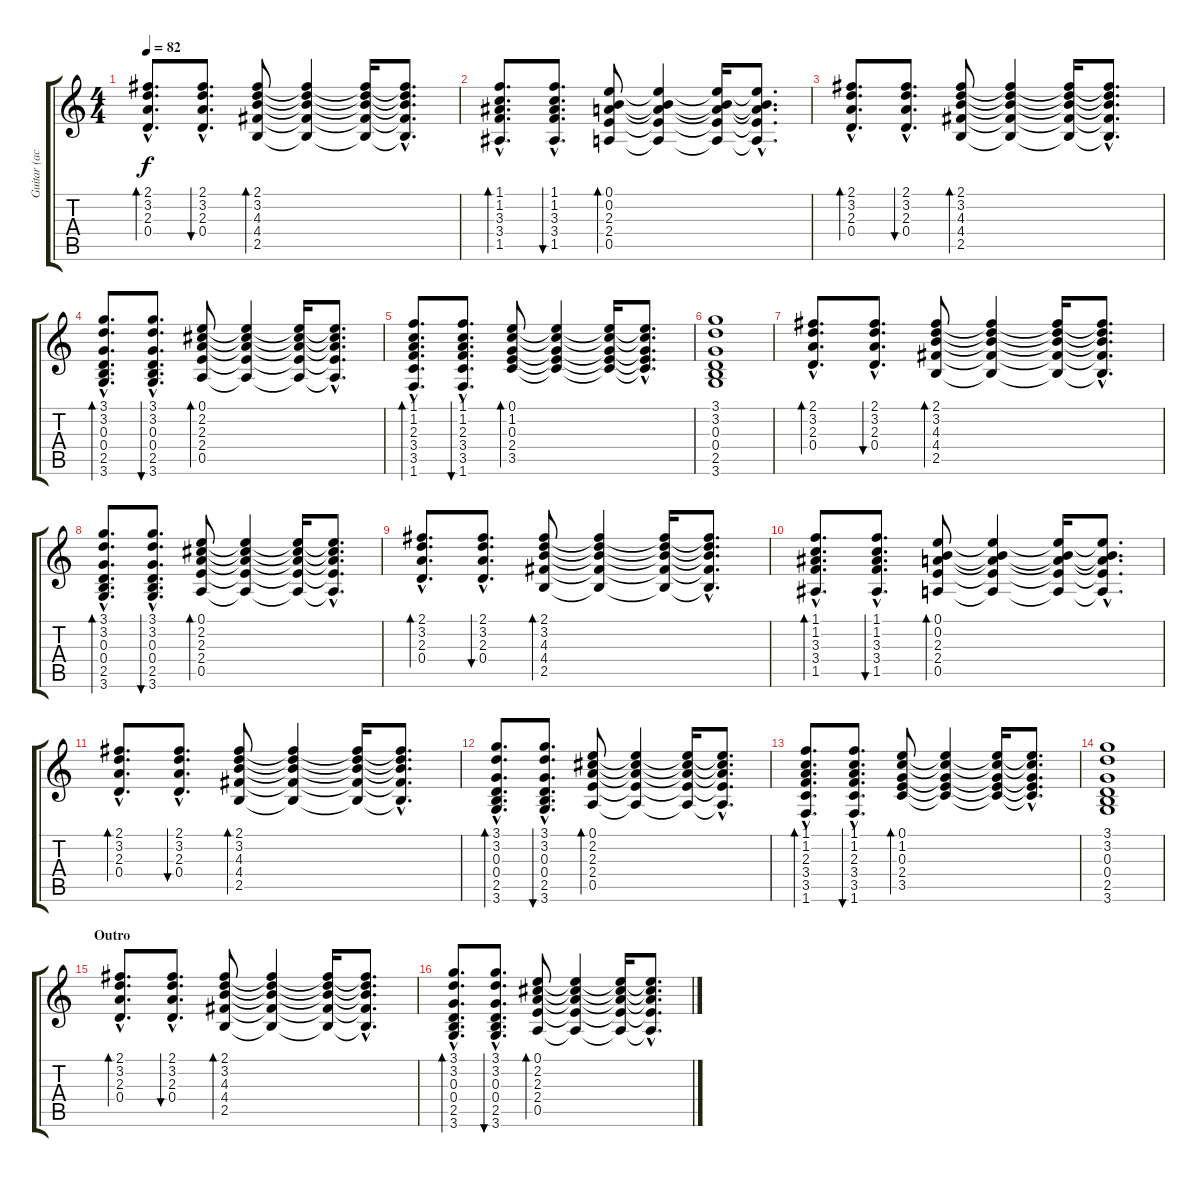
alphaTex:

\track ("Guitar (acoustic)" "Guitar (ac") {instrument acousticguitarnylon}
\staff {score tabs}
\tuning (E4 B3 G3 D3 A2 E2) {hide}
\ts (4 4)
\tempo 82
\clef g2
\ks c
(2.1{hac} 3.2{hac} 2.3{hac} 0.4{hac}).8{d bd 30 dy f} (2.1{hac} 3.2{hac} 2.3{hac} 0.4{hac}).8{d bu 30} (2.1 3.2 4.3 4.4 2.5).8{bd 30} (2.1{t} 3.2{t} 4.3{t} 4.4{t} 2.5{t}).4 (2.1{t} 3.2{t} 4.3{t} 4.4{t} 2.5{t}).16 (2.1{hac t} 3.2{hac t} 4.3{hac t} 4.4{hac t} 2.5{hac t}).8{d} |
(1.1{hac} 1.2{hac} 3.3{hac} 3.4{hac} 1.5{hac}).8{d bd 30} (1.1{hac} 1.2{hac} 3.3{hac} 3.4{hac} 1.5{hac}).8{d bu 30} (0.1 0.2 2.3 2.4 0.5).8{bd 30} (0.1{t} 0.2{t} 2.3{t} 2.4{t} 0.5{t}).4 (0.1{t} 0.2{t} 2.3{t} 2.4{t} 0.5{t}).16 (0.1{hac t} 0.2{hac t} 2.3{hac t} 2.4{hac t} 0.5{hac t}).8{d} |
(2.1{hac} 3.2{hac} 2.3{hac} 0.4{hac}).8{d bd 30} (2.1{hac} 3.2{hac} 2.3{hac} 0.4{hac}).8{d bu 30} (2.1 3.2 4.3 4.4 2.5).8{bd 30} (2.1{t} 3.2{t} 4.3{t} 4.4{t} 2.5{t}).4 (2.1{t} 3.2{t} 4.3{t} 4.4{t} 2.5{t}).16 (2.1{hac t} 3.2{hac t} 4.3{hac t} 4.4{hac t} 2.5{hac t}).8{d} |
(3.1{hac} 3.2{hac} 0.3{hac} 0.4{hac} 2.5{hac} 3.6{hac}).8{d bd 30} (3.1{hac} 3.2{hac} 0.3{hac} 0.4{hac} 2.5{hac} 3.6{hac}).8{d bu 30} (0.1 2.2 2.3 2.4 0.5).8{bd 30} (0.1{t} 2.2{t} 2.3{t} 2.4{t} 0.5{t}).4 (0.1{t} 2.2{t} 2.3{t} 2.4{t} 0.5{t}).16 (0.1{hac t} 2.2{hac t} 2.3{hac t} 2.4{hac t} 0.5{hac t}).8{d} |
(1.1{hac} 1.2{hac} 2.3{hac} 3.4{hac} 3.5{hac} 1.6{hac}).8{d bd 30} (1.1{hac} 1.2{hac} 2.3{hac} 3.4{hac} 3.5{hac} 1.6{hac}).8{d bu 30} (0.1 1.2 0.3 2.4 3.5).8{bd 30} (0.1{t} 1.2{t} 0.3{t} 2.4{t} 3.5{t}).4 (0.1{t} 1.2{t} 0.3{t} 2.4{t} 3.5{t}).16 (0.1{hac t} 1.2{hac t} 0.3{hac t} 2.4{hac t} 3.5{hac t}).8{d} |
(3.1 3.2 0.3 0.4 2.5 3.6).1 |
(2.1{hac} 3.2{hac} 2.3{hac} 0.4{hac}).8{d bd 30} (2.1{hac} 3.2{hac} 2.3{hac} 0.4{hac}).8{d bu 30} (2.1 3.2 4.3 4.4 2.5).8{bd 30} (2.1{t} 3.2{t} 4.3{t} 4.4{t} 2.5{t}).4 (2.1{t} 3.2{t} 4.3{t} 4.4{t} 2.5{t}).16 (2.1{hac t} 3.2{hac t} 4.3{hac t} 4.4{hac t} 2.5{hac t}).8{d} |
(3.1{hac} 3.2{hac} 0.3{hac} 0.4{hac} 2.5{hac} 3.6{hac}).8{d bd 30} (3.1{hac} 3.2{hac} 0.3{hac} 0.4{hac} 2.5{hac} 3.6{hac}).8{d bu 30} (0.1 2.2 2.3 2.4 0.5).8{bd 30} (0.1{t} 2.2{t} 2.3{t} 2.4{t} 0.5{t}).4 (0.1{t} 2.2{t} 2.3{t} 2.4{t} 0.5{t}).16 (0.1{hac t} 2.2{hac t} 2.3{hac t} 2.4{hac t} 0.5{hac t}).8{d} |
(2.1{hac} 3.2{hac} 2.3{hac} 0.4{hac}).8{d bd 30} (2.1{hac} 3.2{hac} 2.3{hac} 0.4{hac}).8{d bu 30} (2.1 3.2 4.3 4.4 2.5).8{bd 30} (2.1{t} 3.2{t} 4.3{t} 4.4{t} 2.5{t}).4 (2.1{t} 3.2{t} 4.3{t} 4.4{t} 2.5{t}).16 (2.1{hac t} 3.2{hac t} 4.3{hac t} 4.4{hac t} 2.5{hac t}).8{d} |
(1.1{hac} 1.2{hac} 3.3{hac} 3.4{hac} 1.5{hac}).8{d bd 30} (1.1{hac} 1.2{hac} 3.3{hac} 3.4{hac} 1.5{hac}).8{d bu 30} (0.1 0.2 2.3 2.4 0.5).8{bd 30} (0.1{t} 0.2{t} 2.3{t} 2.4{t} 0.5{t}).4 (0.1{t} 0.2{t} 2.3{t} 2.4{t} 0.5{t}).16 (0.1{hac t} 0.2{hac t} 2.3{hac t} 2.4{hac t} 0.5{hac t}).8{d} |
(2.1{hac} 3.2{hac} 2.3{hac} 0.4{hac}).8{d bd 30} (2.1{hac} 3.2{hac} 2.3{hac} 0.4{hac}).8{d bu 30} (2.1 3.2 4.3 4.4 2.5).8{bd 30} (2.1{t} 3.2{t} 4.3{t} 4.4{t} 2.5{t}).4 (2.1{t} 3.2{t} 4.3{t} 4.4{t} 2.5{t}).16 (2.1{hac t} 3.2{hac t} 4.3{hac t} 4.4{hac t} 2.5{hac t}).8{d} |
(3.1{hac} 3.2{hac} 0.3{hac} 0.4{hac} 2.5{hac} 3.6{hac}).8{d bd 30} (3.1{hac} 3.2{hac} 0.3{hac} 0.4{hac} 2.5{hac} 3.6{hac}).8{d bu 30} (0.1 2.2 2.3 2.4 0.5).8{bd 30} (0.1{t} 2.2{t} 2.3{t} 2.4{t} 0.5{t}).4 (0.1{t} 2.2{t} 2.3{t} 2.4{t} 0.5{t}).16 (0.1{hac t} 2.2{hac t} 2.3{hac t} 2.4{hac t} 0.5{hac t}).8{d} |
(1.1{hac} 1.2{hac} 2.3{hac} 3.4{hac} 3.5{hac} 1.6{hac}).8{d bd 30} (1.1{hac} 1.2{hac} 2.3{hac} 3.4{hac} 3.5{hac} 1.6{hac}).8{d bu 30} (0.1 1.2 0.3 2.4 3.5).8{bd 30} (0.1{t} 1.2{t} 0.3{t} 2.4{t} 3.5{t}).4 (0.1{t} 1.2{t} 0.3{t} 2.4{t} 3.5{t}).16 (0.1{hac t} 1.2{hac t} 0.3{hac t} 2.4{hac t} 3.5{hac t}).8{d} |
(3.1 3.2 0.3 0.4 2.5 3.6).1 |
\section ("" "Outro")
(2.1{hac} 3.2{hac} 2.3{hac} 0.4{hac}).8{d bd 30} (2.1{hac} 3.2{hac} 2.3{hac} 0.4{hac}).8{d bu 30} (2.1 3.2 4.3 4.4 2.5).8{bd 30} (2.1{t} 3.2{t} 4.3{t} 4.4{t} 2.5{t}).4 (2.1{t} 3.2{t} 4.3{t} 4.4{t} 2.5{t}).16 (2.1{hac t} 3.2{hac t} 4.3{hac t} 4.4{hac t} 2.5{hac t}).8{d} |
(3.1{hac} 3.2{hac} 0.3{hac} 0.4{hac} 2.5{hac} 3.6{hac}).8{d bd 30} (3.1{hac} 3.2{hac} 0.3{hac} 0.4{hac} 2.5{hac} 3.6{hac}).8{d bu 30} (0.1 2.2 2.3 2.4 0.5).8{bd 30} (0.1{t} 2.2{t} 2.3{t} 2.4{t} 0.5{t}).4 (0.1{t} 2.2{t} 2.3{t} 2.4{t} 0.5{t}).16 (0.1{hac t} 2.2{hac t} 2.3{hac t} 2.4{hac t} 0.5{hac t}).8{d}
